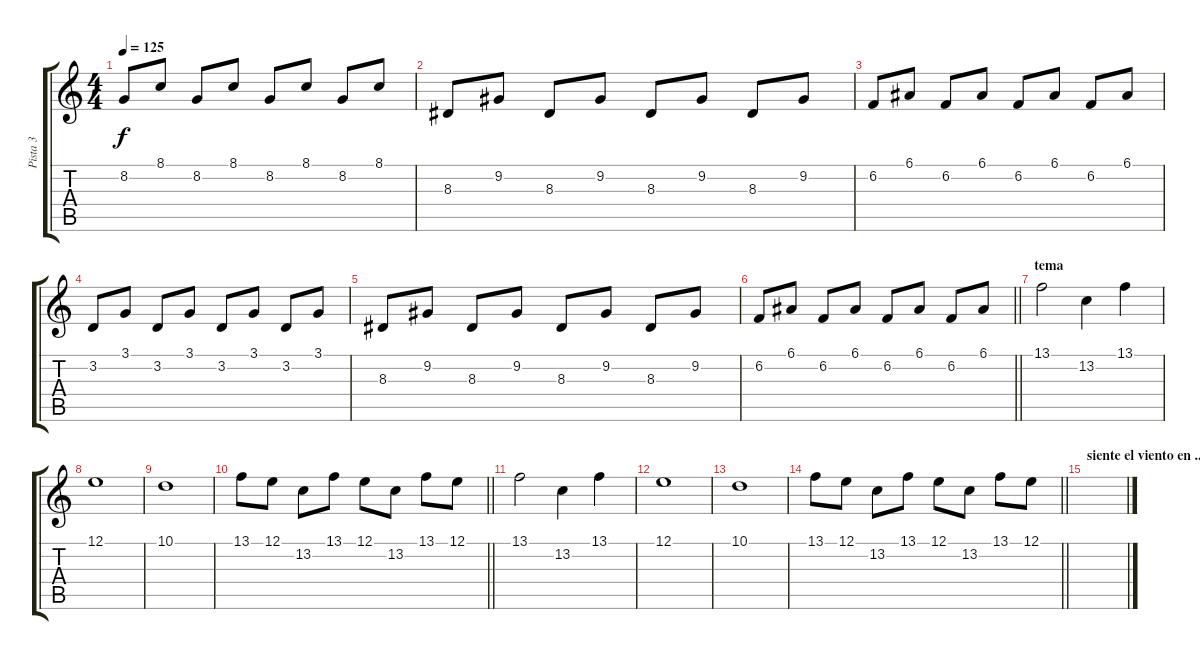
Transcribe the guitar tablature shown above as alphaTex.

\track ("Pista 3" "Pista 3") {instrument pad1newage}
\staff {score tabs}
\tuning (E4 B3 G3 D3 A2 E2) {hide}
\ts (4 4)
\tempo 125
\clef g2
\ks c
8.2.8{dy f volume 11} 8.1.8 8.2.8 8.1.8 8.2.8 8.1.8 8.2.8 8.1.8 |
8.3.8 9.2.8 8.3.8 9.2.8 8.3.8 9.2.8 8.3.8 9.2.8 |
6.2.8 6.1.8 6.2.8 6.1.8 6.2.8 6.1.8 6.2.8 6.1.8 |
3.2.8 3.1.8 3.2.8 3.1.8 3.2.8 3.1.8 3.2.8 3.1.8 |
8.3.8 9.2.8 8.3.8 9.2.8 8.3.8 9.2.8 8.3.8 9.2.8 |
\barLineRight lightlight
6.2.8 6.1.8 6.2.8 6.1.8 6.2.8 6.1.8 6.2.8 6.1.8 |
\section ("" "tema")
13.1.2 13.2.4 13.1.4 |
12.1.1 |
10.1.1 |
\barLineRight lightlight
13.1.8{instrument pad1newage} 12.1.8 13.2.8 13.1.8 12.1.8 13.2.8 13.1.8 12.1.8 |
13.1.2 13.2.4 13.1.4 |
12.1.1 |
10.1.1 |
\barLineRight lightlight
13.1.8{instrument pad1newage} 12.1.8 13.2.8 13.1.8 12.1.8 13.2.8 13.1.8 12.1.8 |
\section ("" "siente el viento en ...")
